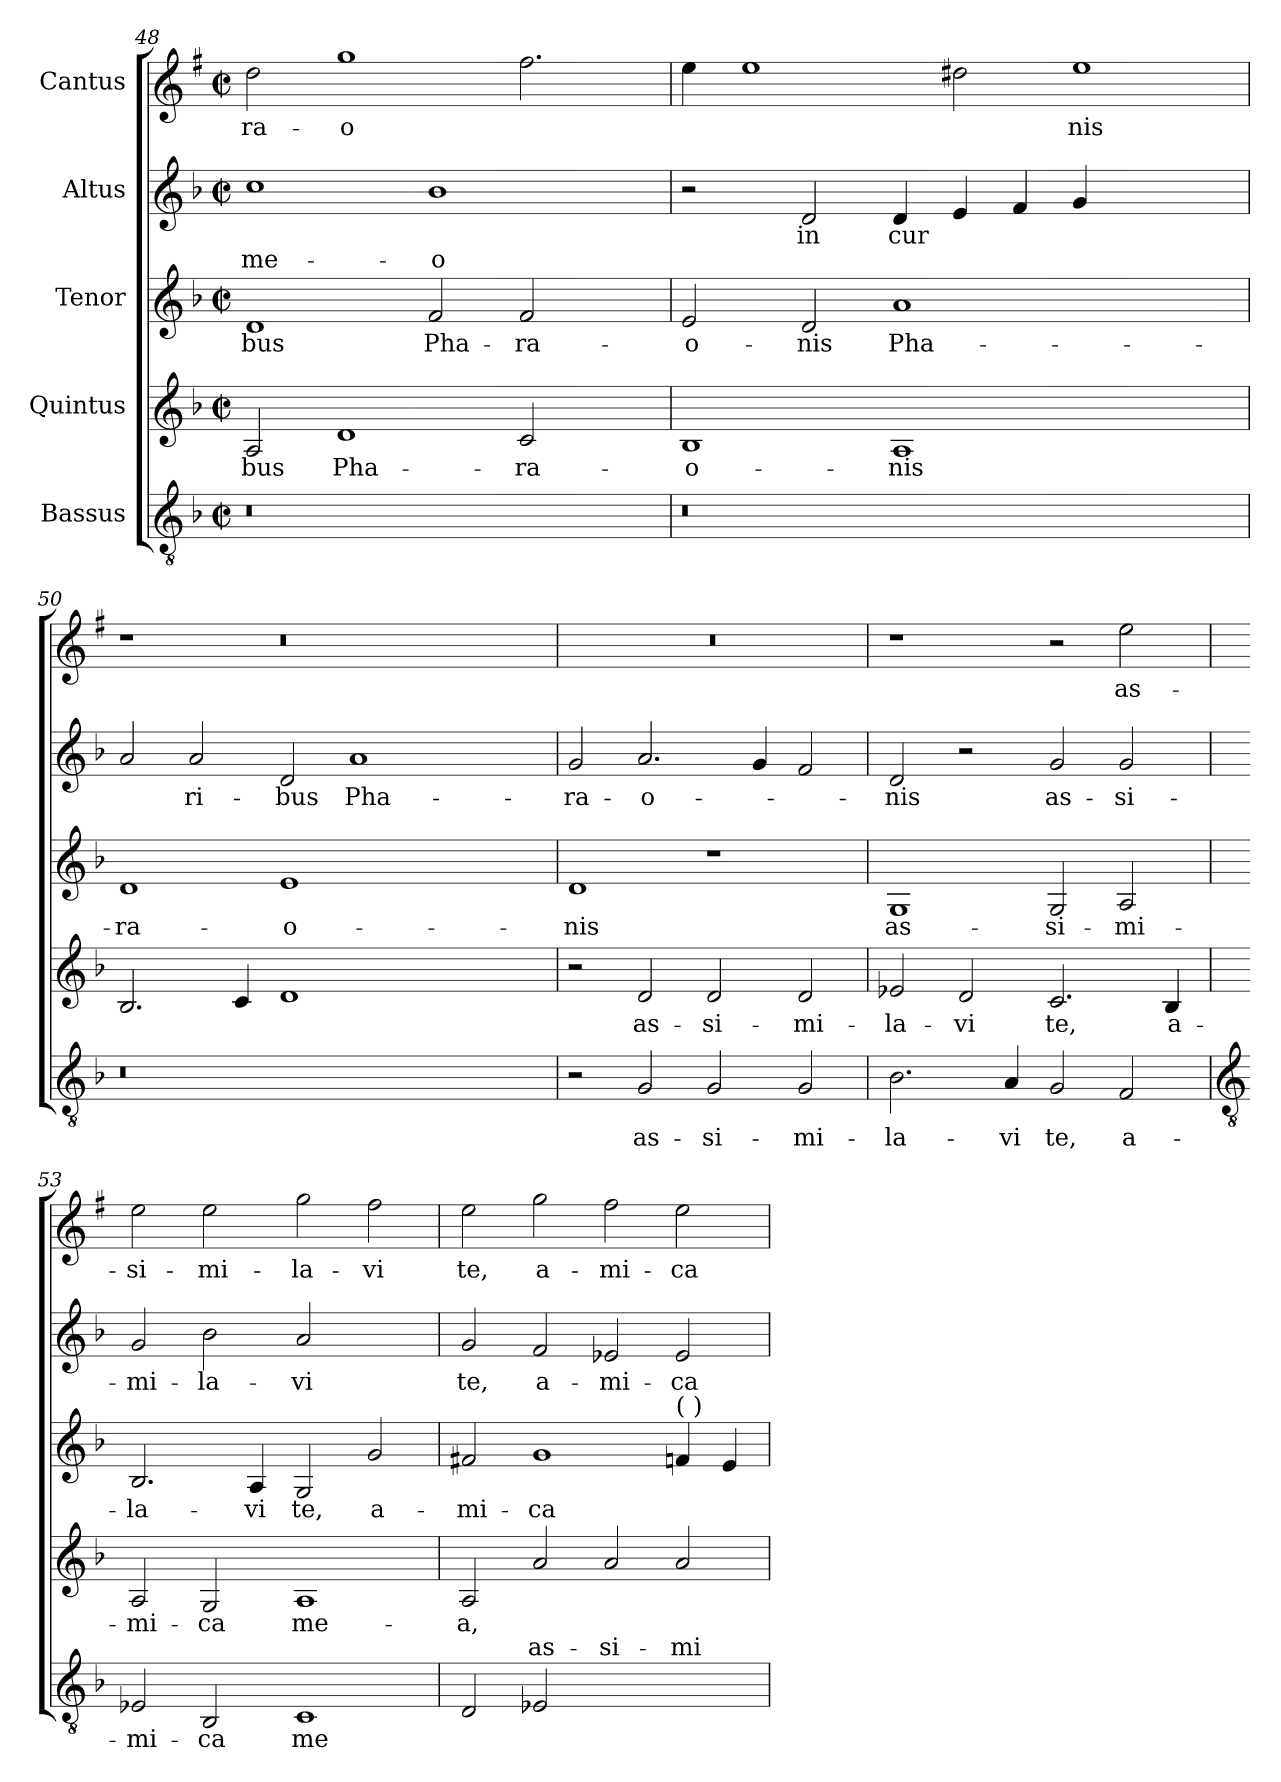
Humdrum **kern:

**kern	**text	**kern	**text	**text	**kern	**text	**kern	**text	**text	**kern	**text
*part5	*part5	*part4	*part4	*part4	*part3	*part3	*part2	*part2	*part2	*part1	*part1
*staff5	*staff5	*staff4	*staff4	*staff4	*staff3	*staff3	*staff2	*staff2	*staff2	*staff1	*staff1
*I"Bassus	*	*I"Quintus	*	*	*I"Tenor	*	*I"Altus	*	*	*I"Cantus	*
!!LO:LB:g=z
*clefGv2	*	*clefG2	*	*	*clefG2	*	*clefG2	*	*	*clefG2	*
*	*	*	*	*	*	*	*	*	*	*ITrd1c2	*
*k[b-]	*	*k[b-]	*	*	*k[b-]	*	*k[b-]	*	*	*k[b-]	*
*F:	*	*F:	*	*	*F:	*	*F:	*	*	*F:	*
*M4/2	*	*M4/2	*	*	*M4/2	*	*M4/2	*	*	*M4/2	*
*met(c|)	*	*met(c|)	*	*	*met(c|)	*	*met(c|)	*	*	*met(c|)	*
=48	=48	=48	=48	=48	=48	=48	=48	=48	=48	=48	=48
!	!	!	!LO:LY:b	!	!	!LO:LY:b	!	!	!LO:LY:b	!	!LO:LY:b
0r	.	2A	-bus	.	1d	-bus	1cc	.	me-	2cc	-ra-
!	!	!	!LO:LY:b	!	!	!	!	!	!	!	!LO:LY:b
.	.	1d	Pha-	.	.	.	.	.	.	1ff	-o
!	!	!	!	!	!	!LO:LY:b	!	!	!LO:LY:b	!	!
.	.	.	.	.	2f	Pha-	1b-	.	-o	.	.
!	!	!	!LO:LY:b	!	!	!LO:LY:b	!	!	!	!	!
.	.	2c	-ra-	.	2f	-ra-	.	.	.	2.ee	.
4ryy	.	4ryy	.	.	4ryy	.	4ryy	.	.	.	.
=49	=49	=49	=49	=49	=49	=49	=49	=49	=49	=49	=49
!	!	!	!LO:LY:b	!	!	!LO:LY:b	!	!	!	!	!
0r	.	1B-	-o-	.	2e	-o-	2r	.	.	4dd	.
.	.	.	.	.	.	.	.	.	.	1dd	.
!	!	!	!	!	!	!LO:LY:b	!	!LO:LY:b	!	!	!
.	.	.	.	.	2d	-nis	2d	in	.	.	.
!	!	!	!LO:LY:b	!	!	!LO:LY:b	!	!LO:LY:b	!	!	!
.	.	1A	-nis	.	1a	Pha-	4d	cur	.	.	.
.	.	.	.	.	.	.	4e	.	.	2cc#X	.
.	.	.	.	.	.	.	4f	.	.	.	.
!	!	!	!	!	!	!	!	!	!	!	!LO:LY:b
.	.	.	.	.	.	.	4g	.	.	1dd	nis
2.ryy	.	2.ryy	.	.	2.ryy	.	2.ryy	.	.	.	.
=50	=50	=50	=50	=50	=50	=50	=50	=50	=50	=50	=50
!	!	!	!	!	!	!LO:LY:b	!	!	!	!	!
0r	.	2.B-	.	.	1d	-ra-	2a	.	.	1r	.
!	!	!	!	!	!	!	!	!LO:LY:b	!	!	!
.	.	.	.	.	.	.	2a	ri-	.	.	.
.	.	4c	.	.	.	.	.	.	.	.	.
!	!	!	!	!	!	!LO:LY:b	!	!LO:LY:b	!	!	!
.	.	1d	.	.	1e	-o-	2d	-bus	.	0r	.
!	!	!	!	!	!	!	!	!LO:LY:b	!	!	!
.	.	.	.	.	.	.	1a	Pha-	.	.	.
1ryy	.	1ryy	.	.	1ryy	.	.	.	.	.	.
.	.	.	.	.	.	.	2ryy	.	.	.	.
!!LO:LB:g=z
=51	=51	=51	=51	=51	=51	=51	=51	=51	=51	=51	=51
!	!	!	!	!	!	!LO:LY:b	!	!LO:LY:b	!	!	!
2r	.	2r	.	.	1d	-nis	2g	-ra-	.	0r	.
!	!LO:LY:b	!	!LO:LY:b	!	!	!	!	!LO:LY:b	!	!	!
2G	as-	2d	as-	.	.	.	2.a	-o-	.	.	.
!	!LO:LY:b	!	!LO:LY:b	!	!	!	!	!	!	!	!
2G	-si-	2d	-si-	.	1r	.	.	.	.	.	.
.	.	.	.	.	.	.	4g	.	.	.	.
!	!LO:LY:b	!	!LO:LY:b	!	!	!	!	!	!	!	!
2G	-mi-	2d	-mi-	.	.	.	2f	.	.	.	.
!!LO:LB:g=z
=52	=52	=52	=52	=52	=52	=52	=52	=52	=52	=52	=52
!	!LO:LY:b	!	!LO:LY:b	!	!	!LO:LY:b	!	!LO:LY:b	!	!	!
2.B-	-la-	2e-	-la-	.	1G	as-	2d	-nis	.	1r	.
!	!	!	!LO:LY:b	!	!	!	!	!	!	!	!
.	.	2d	-vi	.	.	.	2r	.	.	.	.
!	!LO:LY:b	!	!	!	!	!	!	!	!	!	!
4A	-vi	.	.	.	.	.	.	.	.	.	.
!	!LO:LY:b	!	!LO:LY:b	!	!	!LO:LY:b	!	!LO:LY:b	!	!	!
2G	te,	2.c	te,	.	2G	-si-	2g	as-	.	2r	.
!	!LO:LY:b	!	!	!	!	!LO:LY:b	!	!LO:LY:b	!	!	!LO:LY:b
2F	a-	.	.	.	2A	-mi-	2g	-si-	.	2dd	as-
!	!	!	!LO:LY:b	!	!	!	!	!	!	!	!
.	.	4B-	a-	.	.	.	.	.	.	.	.
!!LO:LB:g=z
=53	=53	=53	=53	=53	=53	=53	=53	=53	=53	=53	=53
*clefGv2	*	*	*	*	*	*	*	*	*	*	*
!	!LO:LY:b	!	!LO:LY:b	!	!	!LO:LY:b	!	!LO:LY:b	!	!	!LO:LY:b
2E-X	-mi-	2A	-mi-	.	2.B-	-la-	2g	-mi-	.	2dd	-si-
!	!LO:LY:b	!	!LO:LY:b	!	!	!	!	!LO:LY:b	!	!	!LO:LY:b
2BB-	-ca	2G	-ca	.	.	.	2b-	-la-	.	2dd	-mi-
!	!	!	!	!	!	!LO:LY:b	!	!	!	!	!
.	.	.	.	.	4A	-vi	.	.	.	.	.
!	!LO:LY:b	!	!LO:LY:b	!	!	!LO:LY:b	!	!LO:LY:b	!	!	!LO:LY:b
1C	me	1A	me-	.	2G	te,	2a	-vi	.	2ff	-la-
!	!	!	!	!	!	!LO:LY:b	!	!	!	!	!LO:LY:b
.	.	.	.	.	2g	a-	2ryy	.	.	2ee	-vi
!!LO:LB:g=z
=54	=54	=54	=54	=54	=54	=54	=54	=54	=54	=54	=54
!	!	!	!LO:LY:b	!	!	!LO:LY:b	!	!LO:LY:b	!	!	!LO:LY:b
2D	.	2A	-a,	.	2f#	-mi-	2g	te,	.	2dd	te,
!	!	!	!	!LO:LY:b	!	!LO:LY:b	!	!LO:LY:b	!	!	!LO:LY:b
2E-	.	2a	.	as-	1g	-ca	2f	a-	.	2ff	a-
!	!LO:LY:b	!	!	!LO:LY:b	!	!	!	!LO:LY:b	!	!	!LO:LY:b
[1Dyy	a,	2a	.	-si-	.	.	2e-X	-mi-	.	2ee	-mi-
!	!	!	!	!	!LO:TX:a:t=(  )	!	!	!	!	!	!
!	!	!	!	!LO:LY:b	!	!	!	!LO:LY:b	!	!	!LO:LY:b
.	.	2a	.	-mi-	4f	.	2e-	-ca	.	2dd	-ca
.	.	.	.	.	4e	.	.	.	.	.	.
=	=	=	=	=	=	=	=	=	=	=	=
*-	*-	*-	*-	*-	*-	*-	*-	*-	*-	*-	*-
